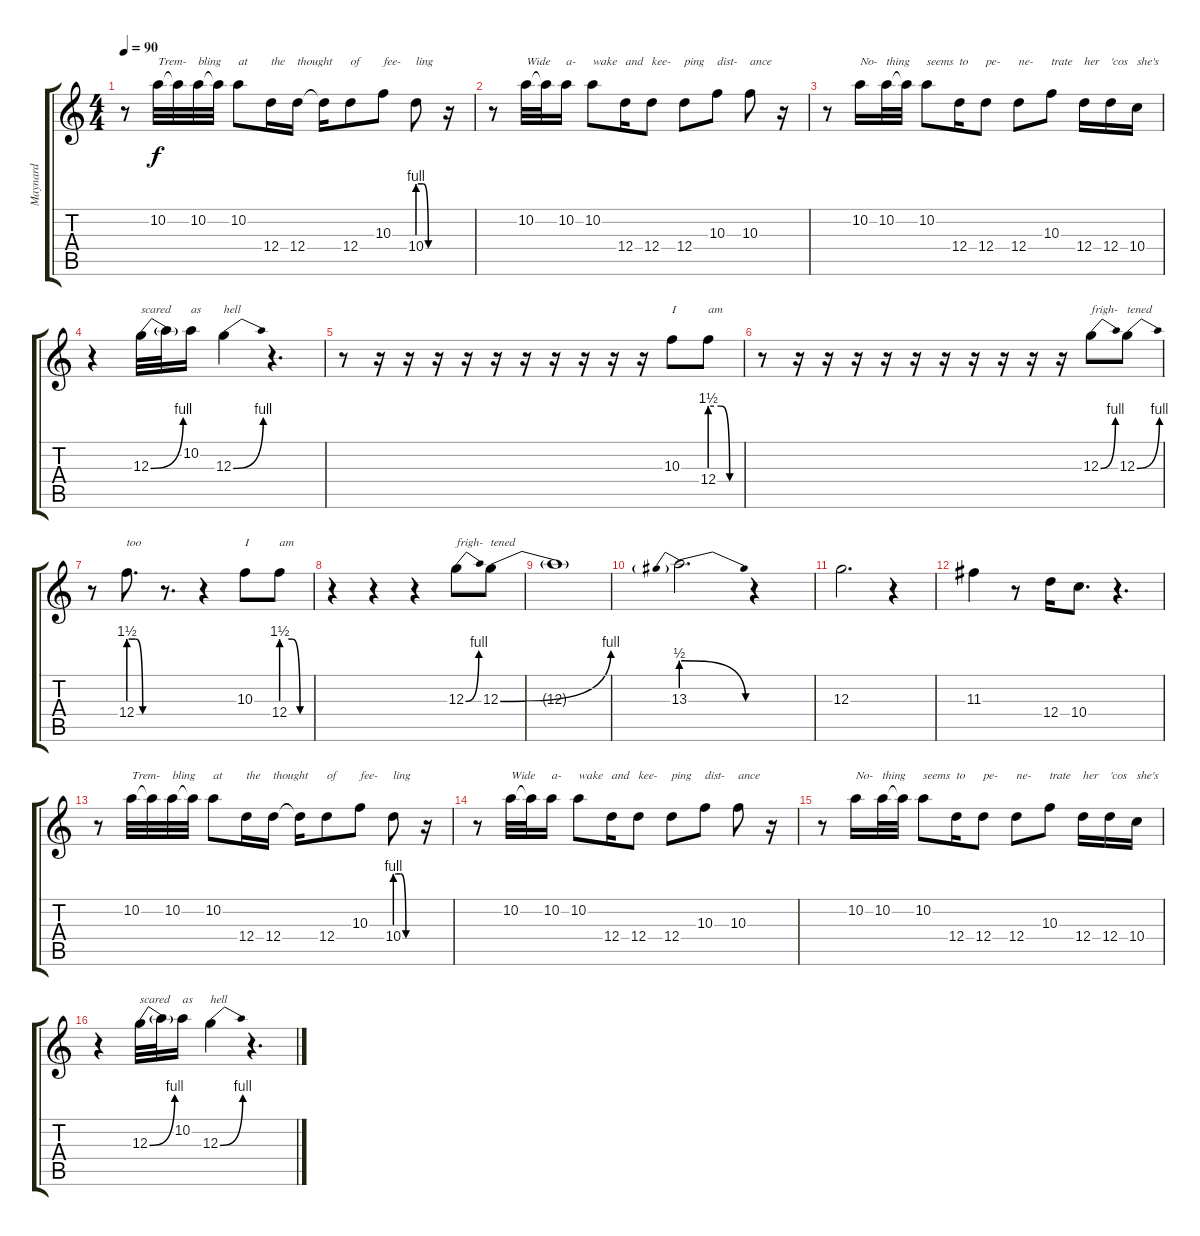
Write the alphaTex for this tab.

\track ("Maynard" "Maynard") {instrument electricguitarjazz}
\staff {score tabs}
\tuning (E4 B3 G3 D3 A2 E2) {hide}
\ts (4 4)
\tempo 90
\clef g2
\ks c
r.8{dy f} 10.2.32{txt "Trem-"} 10.2{t}.32 10.2.32{txt "bling"} 10.2{t}.32 10.2.8{txt "at"} 12.4.16{txt "the"} 12.4.16{txt "thought"} 12.4{t}.16 12.4.8{txt "of"} 10.3.8{txt "fee-"} 10.4{be (custom 0 4 15 4 30 0 60 0)}.8{txt "ling"} r.16 |
r.8 10.2.32{txt "Wide"} 10.2{t}.32 10.2.16{txt "a-"} 10.2.8{txt "wake"} 12.4.16{txt "and"} 12.4.8{txt "kee-"} 12.4.8{txt "ping"} 10.3.8{txt "dist-"} 10.3.8{txt "ance"} r.16 |
r.8 10.2.16{txt "No-"} 10.2.32{txt "thing"} 10.2{t}.32 10.2.8{txt "seems"} 12.4.16{txt "to"} 12.4.8{txt "pe-"} 12.4.8{txt "ne-"} 10.3.8{txt "trate"} 12.4.16{txt "her"} 12.4.16{txt "'cos"} 10.4.16{txt "she's"} |
r.4 12.3{be (bend 0 0 60 4)}.32{txt "scared"} 12.3{t}.32 10.2.16{txt "as"} 12.3{be (bend 0 0 60 4)}.4{txt "hell"} r.4{d} |
r.8 r.16 r.16 r.16 r.16 r.16 r.16 r.16 r.16 r.16 r.16 10.3.8{txt "I"} 12.4{be (custom 0 6 22 6 39 0 60 0)}.8{txt "am"} |
r.8 r.16 r.16 r.16 r.16 r.16 r.16 r.16 r.16 r.16 r.16 12.3{be (bend 0 0 60 4)}.8{txt "frigh-"} 12.3{be (bend 0 0 60 4)}.8{txt "tened"} |
r.8 12.4{be (custom 0 6 15 6 30 0 60 0)}.8{d txt "too"} r.8{d} r.4 10.3.8{txt "I"} 12.4{be (custom 0 6 22 6 39 0 60 0)}.8{txt "am"} |
r.4 r.4 r.4 12.3{be (bend 0 0 60 4)}.8{txt "frigh-"} 12.3{be (bend 0 0 60 4)}.8{txt "tened"} |
12.3{t}.1 |
13.3{be (prebendrelease 0 2 60 0)}.2{d} r.4 |
12.3.2{d} r.4 |
11.3.4 r.8 12.4.16 10.4.8{d} r.4{d} |
r.8 10.2.32{txt "Trem-"} 10.2{t}.32 10.2.32{txt "bling"} 10.2{t}.32 10.2.8{txt "at"} 12.4.16{txt "the"} 12.4.16{txt "thought"} 12.4{t}.16 12.4.8{txt "of"} 10.3.8{txt "fee-"} 10.4{be (custom 0 4 15 4 30 0 60 0)}.8{txt "ling"} r.16 |
r.8 10.2.32{txt "Wide"} 10.2{t}.32 10.2.16{txt "a-"} 10.2.8{txt "wake"} 12.4.16{txt "and"} 12.4.8{txt "kee-"} 12.4.8{txt "ping"} 10.3.8{txt "dist-"} 10.3.8{txt "ance"} r.16 |
r.8 10.2.16{txt "No-"} 10.2.32{txt "thing"} 10.2{t}.32 10.2.8{txt "seems"} 12.4.16{txt "to"} 12.4.8{txt "pe-"} 12.4.8{txt "ne-"} 10.3.8{txt "trate"} 12.4.16{txt "her"} 12.4.16{txt "'cos"} 10.4.16{txt "she's"} |
r.4 12.3{be (bend 0 0 60 4)}.32{txt "scared"} 12.3{t}.32 10.2.16{txt "as"} 12.3{be (bend 0 0 60 4)}.4{txt "hell"} r.4{d}
